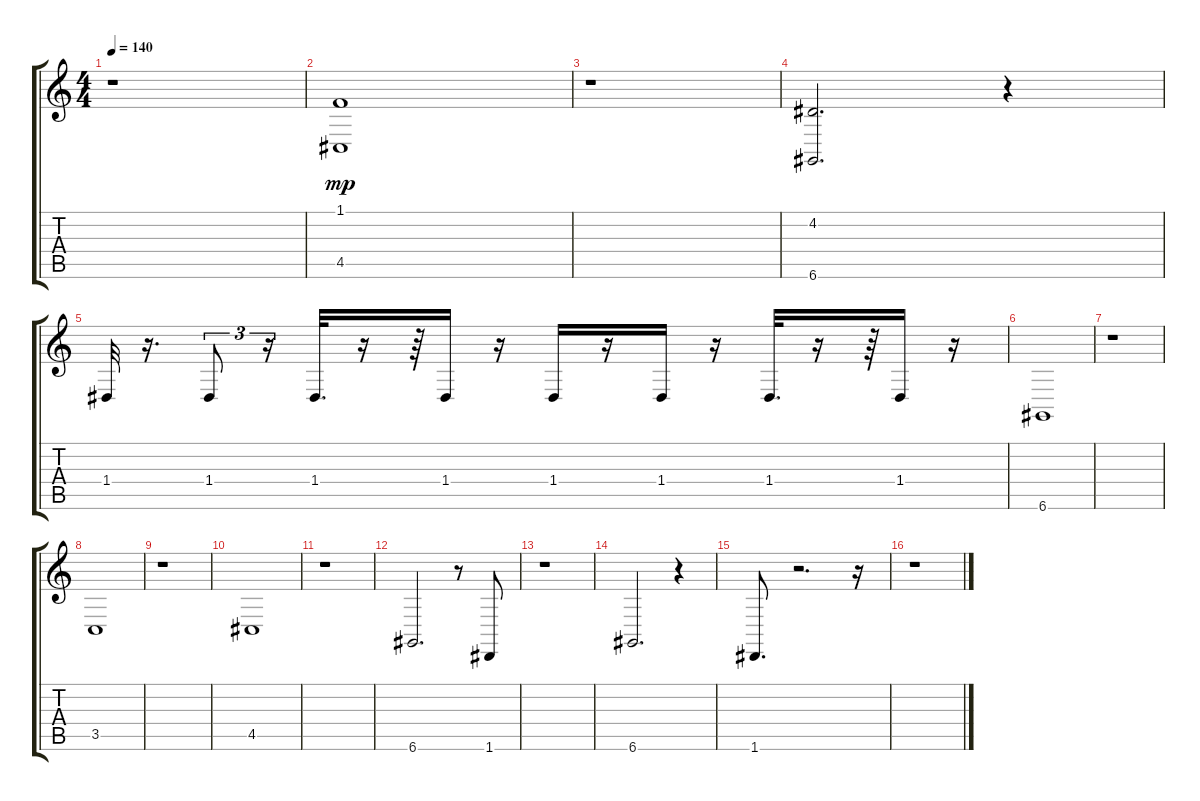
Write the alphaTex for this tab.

\track "" {instrument acousticgrandpiano}
\staff {score tabs}
\tuning (E4 B3 G3 D3 A2 D2) {hide}
\ts (4 4)
\tempo 140
\clef g2
\ks c
r.1{dy mp} |
(1.1 4.5).1 |
r.1 |
(4.2 6.6).2{d} r.4 |
1.4.32 r.16{d} 1.4.8{tu (3 2)} r.16{tu (3 2)} 1.4.32{d} r.16 r.64 1.4.16 r.16 1.4.16 r.16 1.4.16 r.16 1.4.32{d} r.16 r.64 1.4.16 r.16 |
6.6.1 |
r.1 |
3.5.1 |
r.1 |
4.5.1 |
r.1 |
6.6.2{d} r.8 1.6.8 |
r.1 |
6.6.2{d} r.4 |
1.6.8{d} r.2{d} r.16 |
r.1
